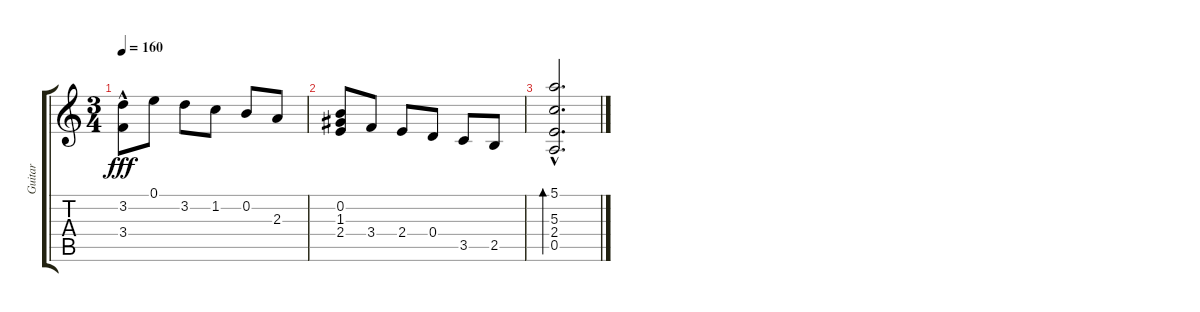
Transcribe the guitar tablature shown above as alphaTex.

\track ("Guitar" "Guitar") {instrument acousticguitarsteel}
\staff {score tabs}
\tuning (E4 B3 G3 D3 A2 E2) {hide}
\ts (3 4)
\tempo 160
\clef g2
\ks c
(3.2 3.4{hac}).8{dy fff} 0.1.8 3.2.8 1.2.8 0.2.8 2.3.8 |
(0.2 1.3 2.4).8 3.4.8 2.4.8 0.4.8 3.5.8 2.5.8 |
(5.1{hac} 5.3{hac} 2.4{hac} 0.5{hac}).2{d bd 120}
